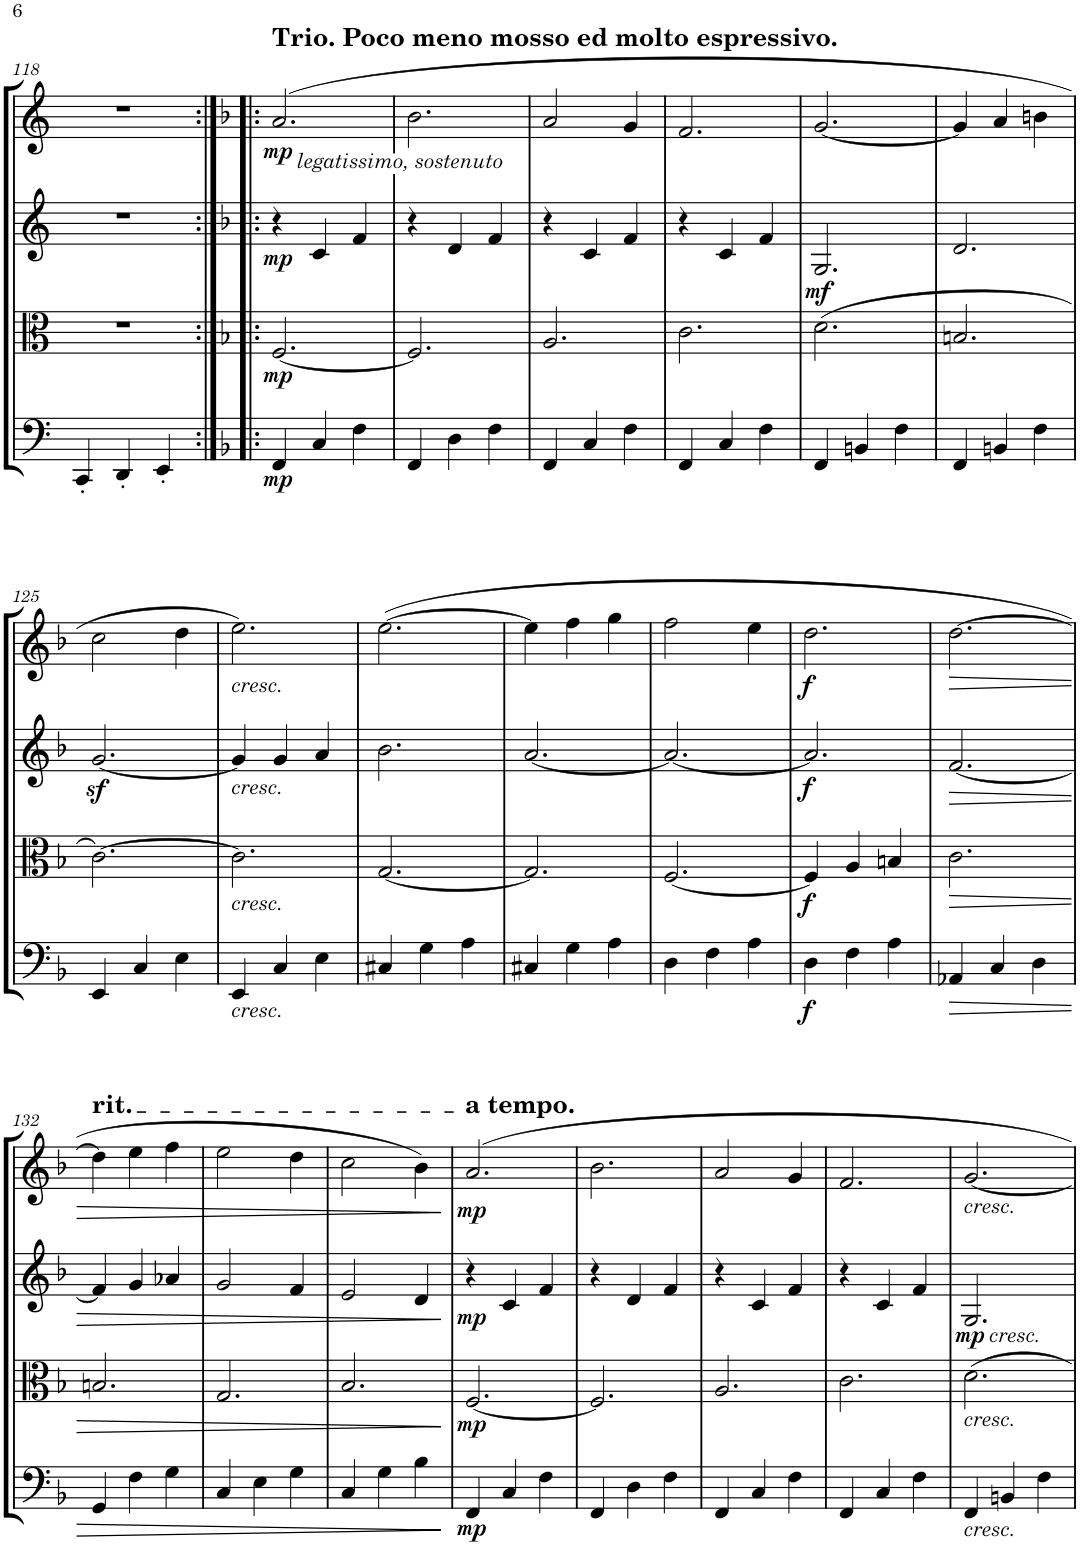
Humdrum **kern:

**kern	**dynam	**kern	**dynam	**kern	**dynam	**kern	**dynam
*part4	*part4	*part3	*part3	*part2	*part2	*part1	*part1
*staff4	*staff4	*staff3	*staff3	*staff2	*staff2	*staff1	*staff1
*I"Violoncello	*	*I"Viola	*	*I"Violin II	*	*I"Violin I	*
*I'Vc	*	*I'Vla	*	*I'Vln	*	*I'Vln	*
!!LO:PB:g=z
*clefF4	*	*clefC3	*	*clefG2	*	*clefG2	*
*k[]	*	*k[]	*	*k[]	*	*k[]	*
*M3/4	*	*M3/4	*	*M3/4	*	*M3/4	*
=118	=118	=118	=118	=118	=118	=118	=118
4CC'/	.	2.r	.	2.r	.	2.r	.
4DD'/	.	.	.	.	.	.	.
4EE'/	.	.	.	.	.	.	.
=119:|!|:	=119:|!|:	=119:|!|:	=119:|!|:	=119:|!|:	=119:|!|:	=119:|!|:	=119:|!|:
*k[b-]	*	*k[b-]	*	*k[b-]	*	*k[b-]	*
!	!	!	!	!	!	!LO:TX:a:B:t=Trio. Poco meno mosso ed molto espressivo.	!
!	!	!	!	!	!	!LO:TX:b:i:t=legatissimo, sostenuto	!
!	!LO:DY:b	!	!LO:DY:b	!	!LO:DY:b	!	!LO:DY:b
4FF/	mp	[2.F/	mp	4r	mp	(2.a/	mp
4C/	.	.	.	4c/	.	.	.
4F\	.	.	.	4f/	.	.	.
=120	=120	=120	=120	=120	=120	=120	=120
4FF/	.	2.F/]	.	4r	.	2.b-\	.
4D\	.	.	.	4d/	.	.	.
4F\	.	.	.	4f/	.	.	.
=121	=121	=121	=121	=121	=121	=121	=121
4FF/	.	2.A/	.	4r	.	2a/	.
4C/	.	.	.	4c/	.	.	.
4F\	.	.	.	4f/	.	4g/	.
=122	=122	=122	=122	=122	=122	=122	=122
4FF/	.	2.c\	.	4r	.	2.f/	.
4C/	.	.	.	4c/	.	.	.
4F\	.	.	.	4f/	.	.	.
=123	=123	=123	=123	=123	=123	=123	=123
!	!	!	!	!	!LO:DY:b	!	!
4FF/	.	(2.d\	.	2.G/	mf	[2.g/	.
4BBn/	.	.	.	.	.	.	.
4F\	.	.	.	.	.	.	.
=124	=124	=124	=124	=124	=124	=124	=124
4FF/	.	2.Bn/	.	2.d/	.	4g/]	.
4BBn/	.	.	.	.	.	4a/	.
4F\	.	.	.	.	.	4bn\	.
!!LO:LB:g=z
=125	=125	=125	=125	=125	=125	=125	=125
4EE/	.	[2.c\)	.	[2.gz</	.	2cc\	.
4C/	.	.	.	.	.	.	.
4E\	.	.	.	.	.	4dd\	.
=126	=126	=126	=126	=126	=126	=126	=126
!	!	!	!	!	!	!LO:TX:b:i:t=cresc.	!
!	!	!	!	!LO:TX:b:i:t=cresc.	!	!	!
!	!	!LO:TX:b:i:t=cresc.	!	!	!	!	!
!LO:TX:b:i:t=cresc.	!	!	!	!	!	!	!
4EE/	.	2.c\]	.	4g/]	.	2.ee\)	.
4C/	.	.	.	4g/	.	.	.
4E\	.	.	.	4a/	.	.	.
=127	=127	=127	=127	=127	=127	=127	=127
4C#X/	.	[2.G/	.	2.b-\	.	([2.ee\	.
4G\	.	.	.	.	.	.	.
4A\	.	.	.	.	.	.	.
=128	=128	=128	=128	=128	=128	=128	=128
4C#X/	.	2.G/]	.	[2.a/	.	4ee\]	.
4G\	.	.	.	.	.	4ff\	.
4A\	.	.	.	.	.	4gg\	.
=129	=129	=129	=129	=129	=129	=129	=129
4D\	.	[2.F/	.	2.a/_	.	2ff\	.
4F\	.	.	.	.	.	.	.
4A\	.	.	.	.	.	4ee\	.
=130	=130	=130	=130	=130	=130	=130	=130
!	!LO:DY:b	!	!LO:DY:b	!	!LO:DY:b	!	!LO:DY:b
4D\	f	4F/]	f	2.a/]	f	2.dd\	f
4F\	.	4A/	.	.	.	.	.
4A\	.	4Bn/	.	.	.	.	.
=131	=131	=131	=131	=131	=131	=131	=131
!	!LO:HP:b	!	!LO:HP:b	!	!LO:HP:b	!	!LO:HP:b
4AA-X/	>	2.c\	>	[2.f/	>	[2.dd\	>
4C/	.	.	.	.	.	.	.
4D\	.	.	.	.	.	.	.
!!LO:LB:g=z
=132	=132	=132	=132	=132	=132	=132	=132
!	!	!	!	!	!	!LO:TX:a:t=rit.	!
4GG/	.	2.Bn/	.	4f/]	.	4dd\]	.
4F\	.	.	.	4g/	.	4ee\	.
4G\	.	.	.	4a-X/	.	4ff\	.
=133	=133	=133	=133	=133	=133	=133	=133
4C/	.	2.G/	.	2g/	.	2ee\	.
4E\	.	.	.	.	.	.	.
4G\	.	.	.	4f/	.	4dd\	.
=134	=134	=134	=134	=134	=134	=134	=134
4C/	.	2.B-/	.	2e/	.	2cc\	.
4G\	.	.	.	.	.	.	.
4B-\	.	.	.	4d/	.	4b-\)	.
.	]	.	]	.	]	.	]
=135	=135	=135	=135	=135	=135	=135	=135
!	!	!	!	!	!	!LO:TX:a:B:t=a tempo.	!
!	!LO:DY:b	!	!LO:DY:b	!	!LO:DY:b	!	!LO:DY:b
4FF/	mp	[2.F/	mp	4r	mp	2.a/	mp
4C/	.	.	.	4c/	.	.	.
4F\	.	.	.	4f/	.	.	.
=136	=136	=136	=136	=136	=136	=136	=136
4FF/	.	2.F/]	.	4r	.	2.b-\	.
4D\	.	.	.	4d/	.	.	.
4F\	.	.	.	4f/	.	.	.
=137	=137	=137	=137	=137	=137	=137	=137
4FF/	.	2.A/	.	4r	.	2a/	.
4C/	.	.	.	4c/	.	.	.
4F\	.	.	.	4f/	.	4g/	.
=138	=138	=138	=138	=138	=138	=138	=138
4FF/	.	2.c\	.	4r	.	2.f/	.
4C/	.	.	.	4c/	.	.	.
4F\	.	.	.	4f/	.	.	.
=139	=139	=139	=139	=139	=139	=139	=139
!	!	!	!	!	!	!LO:TX:b:i:t=cresc.	!
!	!	!	!	!LO:TX:b:i:t=cresc.	!	!	!
!	!	!LO:TX:b:i:t=cresc.	!	!	!	!	!
!LO:TX:b:i:t=cresc.	!	!	!	!	!	!	!
!	!	!	!	!	!LO:DY:b	!	!
4FF/	.	2.d\	.	2.G/	mp	[2.g/	.
4BBn/	.	.	.	.	.	.	.
4F\	.	.	.	.	.	.	.
=	=	=	=	=	=	=	=
*-	*-	*-	*-	*-	*-	*-	*-
